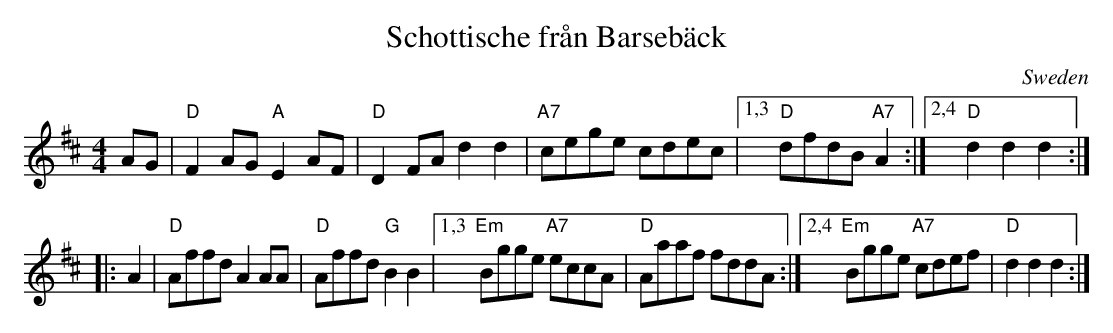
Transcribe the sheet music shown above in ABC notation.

X:1
T: Schottische fr\aan Barseb\"ack
O: Sweden
M: 4/4
L: 1/8
K: D
AG |\
"D"F2AG "A"E2AF | "D"D2FA d2d2 | "A7"cege cdec |\
[1,3 "D"dfdB "A7"A2 :|[2,4 "D"d2d2 d2 :|
|: A2 |\
  "D"Affd A2AA | "D"Affd "G"B2B2 |\
[1,3 "Em"Bgge "A7"eccA | "D"Aaaf fddA :|\
[2,4 "Em"Bgge "A7"cdef | "D"d2d2 d2 :|
